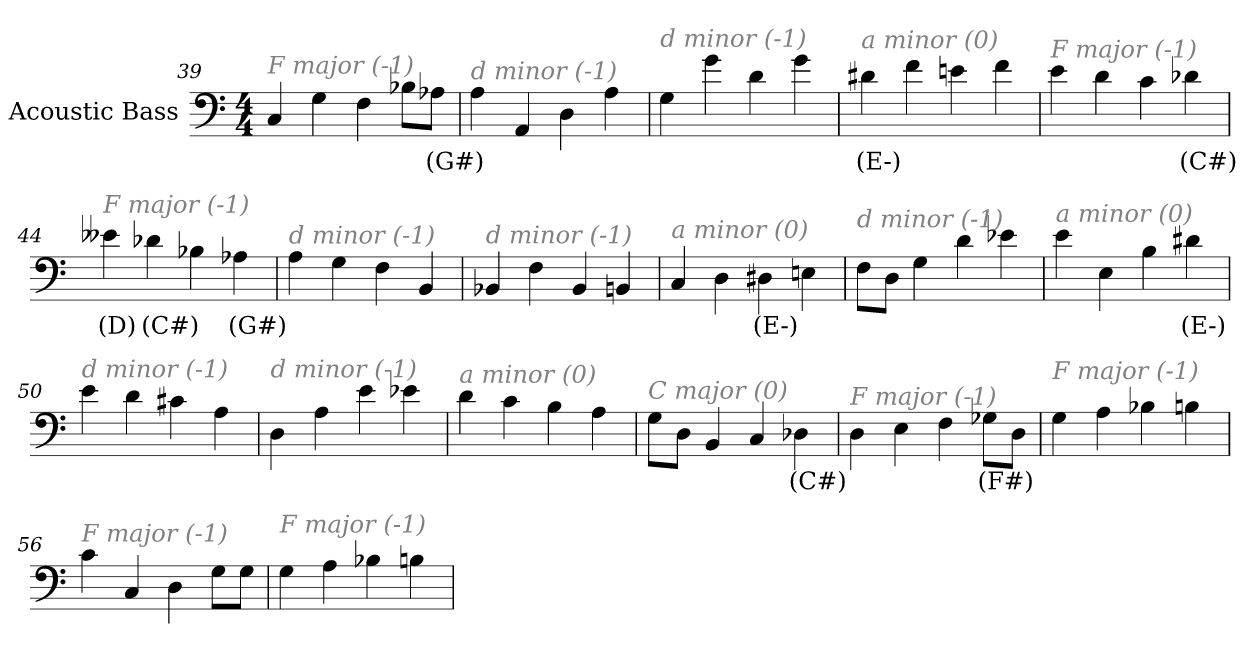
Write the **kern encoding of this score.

**kern	**text
*part1	*part1
*staff1	*staff1
*I"Acoustic Bass	*
*clefF4	*
*ITrd7c12	*
*k[]	*
*C:	*
*M4/4	*
=39	=39
!LO:TX:i:color=#808080:t=F major (-1)	!
4CC	.
4GG	.
4FF	.
8BB-XL	.
8AA-XiJ	(G#)
=40	=40
!LO:TX:i:color=#808080:t=d minor (-1)	!
4AA	.
4AAA	.
4DD	.
4AA	.
=41	=41
!LO:TX:i:color=#808080:t=d minor (-1)	!
4GG	.
4G	.
4D	.
4G	.
=42	=42
!LO:TX:i:color=#808080:t=a minor (0)	!
4D#Xi	(E-)
4F	.
4En	.
4F	.
=43	=43
!LO:TX:i:color=#808080:t=F major (-1)	!
4E	.
4D	.
4C	.
4D-Xi	(C#)
=44	=44
!LO:TX:i:color=#808080:t=F major (-1)	!
4E--Xj	(D)
4D-Xi	(C#)
4BB-X	.
4AA-Xi	(G#)
=45	=45
!LO:TX:i:color=#808080:t=d minor (-1)	!
4AA	.
4GG	.
4FF	.
4BBB	.
=46	=46
!LO:TX:i:color=#808080:t=d minor (-1)	!
4BBB-X	.
4FF	.
4BBB-	.
4BBBn	.
=47	=47
!LO:TX:i:color=#808080:t=a minor (0)	!
4CC	.
4DD	.
4DD#Xi	(E-)
4EEn	.
=48	=48
!LO:TX:i:color=#808080:t=d minor (-1)	!
8FFL	.
8DDJ	.
4GG	.
4D	.
4E-X	.
=49	=49
!LO:TX:i:color=#808080:t=a minor (0)	!
4E	.
4EE	.
4BB	.
4D#Xi	(E-)
=50	=50
!LO:TX:i:color=#808080:t=d minor (-1)	!
4E	.
4D	.
4C#X	.
4AA	.
=51	=51
!LO:TX:i:color=#808080:t=d minor (-1)	!
4DD	.
4AA	.
4E	.
4E-X	.
=52	=52
!LO:TX:i:color=#808080:t=a minor (0)	!
4D	.
4C	.
4BB	.
4AA	.
=53	=53
!LO:TX:i:color=#808080:t=C major (0)	!
8GGL	.
8DDJ	.
4BBB	.
4CC	.
4DD-Xi	(C#)
=54	=54
!LO:TX:i:color=#808080:t=F major (-1)	!
4DD	.
4EE	.
4FF	.
8GG-XiL	(F#)
8DDJ	.
=55	=55
!LO:TX:i:color=#808080:t=F major (-1)	!
4GG	.
4AA	.
4BB-X	.
4BBn	.
=56	=56
!LO:TX:i:color=#808080:t=F major (-1)	!
4C	.
4CC	.
4DD	.
8GGL	.
8GGJ	.
=57	=57
!LO:TX:i:color=#808080:t=F major (-1)	!
4GG	.
4AA	.
4BB-X	.
4BBn	.
=	=
*-	*-
